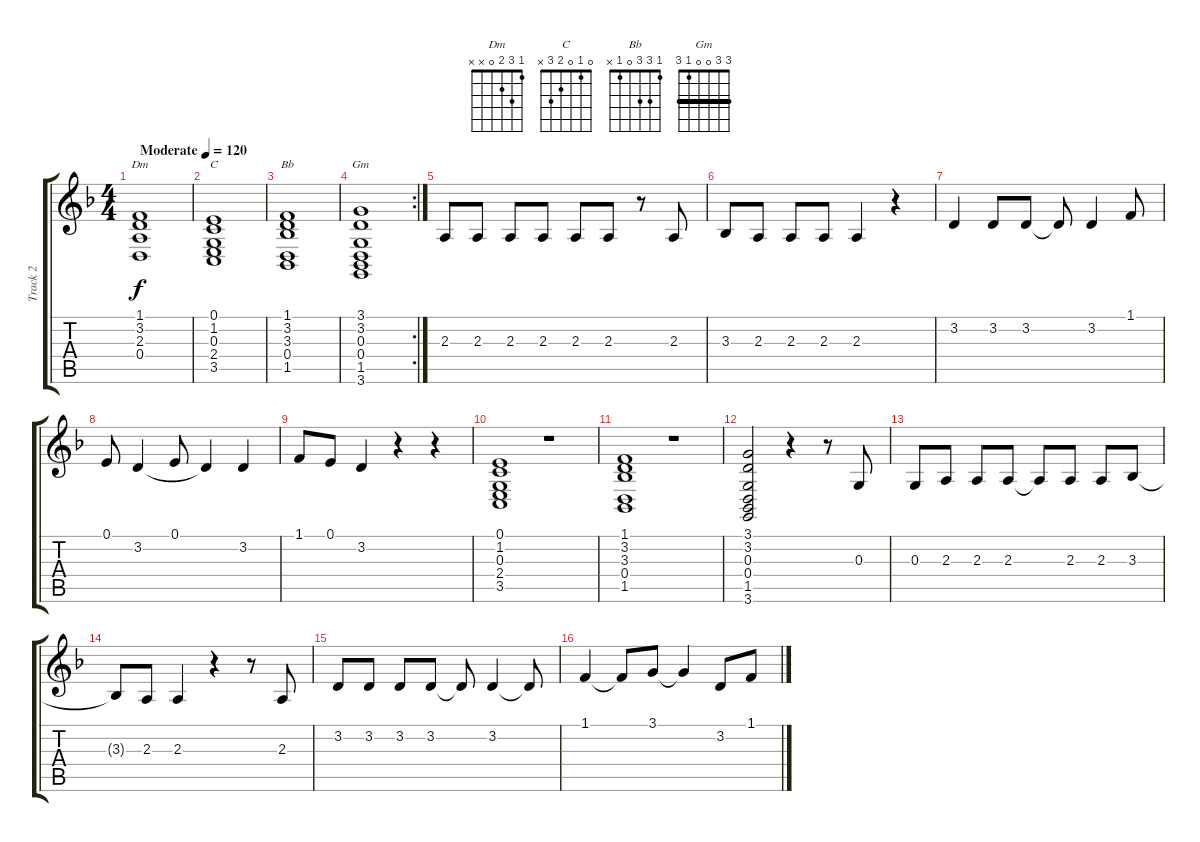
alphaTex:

\track ("Track 2" "Track 2") {instrument acousticgrandpiano}
\staff {score tabs}
\tuning (E4 B3 G3 D3 A2 E2) {hide}
\chord ("Dm" 1 3 2 0 x x)
\chord ("C" 0 1 0 2 3 x)
\chord ("Bb" 1 3 3 0 1 x)
\chord ("Gm" 3 3 0 0 1 3) {barre 3}
\ts (4 4)
\tempo (120 "Moderate")
\clef g2
\ks f
(1.1 3.2 2.3 0.4).1{ch "Dm" dy f instrument acousticgrandpiano} |
(0.1 1.2 0.3 2.4 3.5).1{ch "C"} |
(1.1 3.2 3.3 0.4 1.5).1{ch "Bb"} |
\rc 2
(3.1 3.2 0.3 0.4 1.5 3.6).1{ch "Gm"} |
2.3.8 2.3.8 2.3.8 2.3.8 2.3.8 2.3.8 r.8 2.3.8 |
3.3.8 2.3.8 2.3.8 2.3.8 2.3.4 r.4 |
3.2.4 3.2.8 3.2.8 3.2{t}.8 3.2.4 1.1.8 |
0.1.8 3.2.4 0.1.8 3.2{t}.4 3.2.4 |
1.1.8 0.1.8 3.2.4 r.4 r.4 |
(0.1 1.2 0.3 2.4 3.5).1 r.1 |
(1.1 3.2 3.3 0.4 1.5).1 r.1 |
(3.1 3.2 0.3 0.4 1.5 3.6).2 r.4 r.8 0.3.8 |
0.3.8 2.3.8 2.3.8 2.3.8 2.3{t}.8 2.3.8 2.3.8 3.3.8 |
3.3{t}.8 2.3.8 2.3.4 r.4 r.8 2.3.8 |
3.2.8 3.2.8 3.2.8 3.2.8 3.2{t}.8 3.2.4 3.2{t}.8 |
1.1.4 1.1{t}.8 3.1.8 3.1{t}.4 3.2.8 1.1.8
